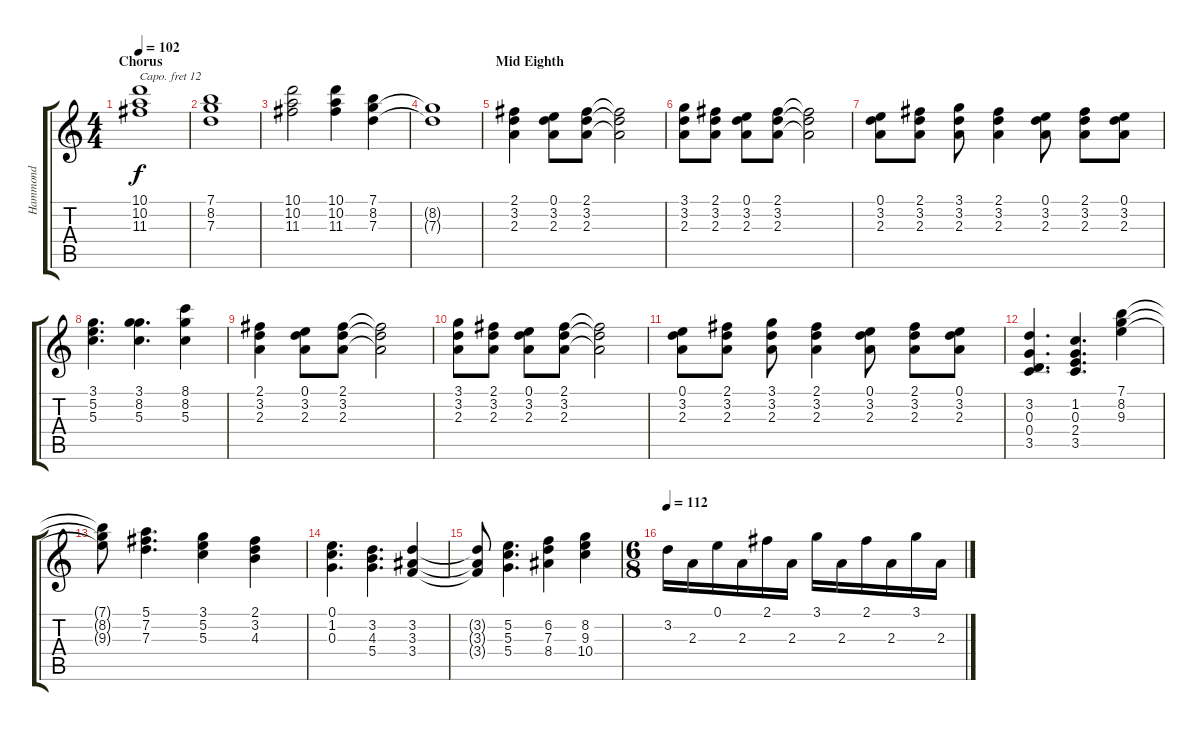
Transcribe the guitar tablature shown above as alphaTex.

\track ("Hammond" "Hammond") {instrument drawbarorgan}
\staff {score tabs}
\capo 12
\tuning (E4 B3 G3 D3 A2 E2) {hide}
\ts (4 4)
\section ("" "Chorus")
\tempo 102
\clef g2
\ks c
(10.1 10.2 11.3).1{dy f} |
(7.1 8.2 7.3).1 |
(10.1 10.2 11.3).2 (10.1 10.2 11.3).4 (7.1 8.2 7.3).4 |
(8.2{t} 7.3{t}).1 |
\section ("" "Mid Eighth")
(2.1 3.2 2.3).4 (0.1 3.2 2.3).8 (2.1 3.2 2.3).8 (2.1{t} 3.2{t} 2.3{t}).2 |
(3.1 3.2 2.3).8 (2.1 3.2 2.3).8 (0.1 3.2 2.3).8 (2.1 3.2 2.3).8 (2.1{t} 3.2{t} 2.3{t}).2 |
(0.1 3.2 2.3).8 (2.1 3.2 2.3).8 (3.1 3.2 2.3).8 (2.1 3.2 2.3).4 (0.1 3.2 2.3).8 (2.1 3.2 2.3).8 (0.1 3.2 2.3).8 |
(3.1 5.2 5.3).4{d} (3.1 8.2 5.3).4{d} (8.1 8.2 5.3).4 |
(2.1 3.2 2.3).4 (0.1 3.2 2.3).8 (2.1 3.2 2.3).8 (2.1{t} 3.2{t} 2.3{t}).2 |
(3.1 3.2 2.3).8 (2.1 3.2 2.3).8 (0.1 3.2 2.3).8 (2.1 3.2 2.3).8 (2.1{t} 3.2{t} 2.3{t}).2 |
(0.1 3.2 2.3).8 (2.1 3.2 2.3).8 (3.1 3.2 2.3).8 (2.1 3.2 2.3).4 (0.1 3.2 2.3).8 (2.1 3.2 2.3).8 (0.1 3.2 2.3).8 |
(3.2 0.3 0.4 3.5).4{d} (1.2 0.3 2.4 3.5).4{d} (7.1 8.2 9.3).4 |
(7.1{t} 8.2{t} 9.3{t}).8 (5.1 7.2 7.3).4{d} (3.1 5.2 5.3).4 (2.1 3.2 4.3).4 |
(0.1 1.2 0.3).4{d} (3.2 4.3 5.4).4{d} (3.2 3.3 3.4).4 |
(3.2{t} 3.3{t} 3.4{t}).8 (5.2 5.3 5.4).4{d} (6.2 7.3 8.4).4 (8.2 9.3 10.4).4 |
\ts (6 8)
\tempo 112
3.2.16 2.3.16 0.1.16 2.3.16 2.1.16 2.3.16 3.1.16 2.3.16 2.1.16 2.3.16 3.1.16 2.3.16
